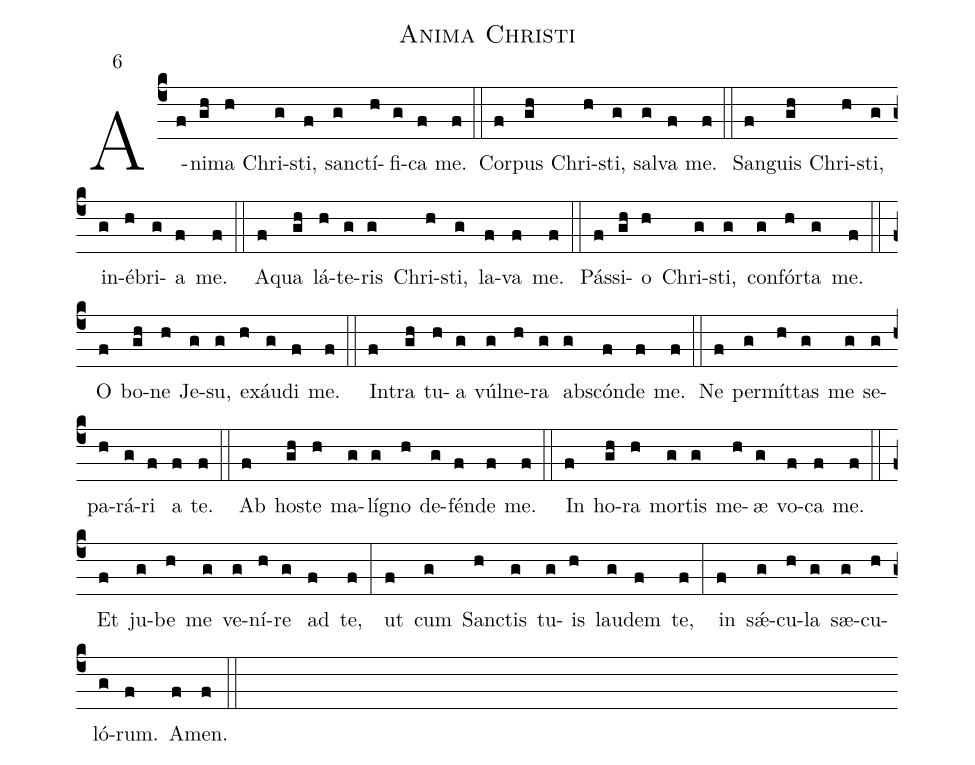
name: Anima Christi;
mode: 6;
annotation: 6;
%%
(c4) A(f)ni(gh)ma(h) Chri(g)sti,(f) san(g)ctí(h)fi(g)ca(f) me.(f) (::)
Cor(f)pus(gh) Chri(h)sti,(g) sal(g)va(f) me.(f) (::)
San(f)guis(gh) Chri(h)sti,(g) in(g)é(h)bri(g)a(f) me.(f) (::)
A(f)qua(gh) lá(h)te(g)ris(g) Chri(h)sti,(g) la(f)va(f) me.(f) (::)
Pás(f)si(gh)o(h) Chri(g)sti,(g) con(g)fór(h)ta(g) me.(f) (::)
O(f) bo(gh)ne(h) Je(g)su,(g) ex(h)áu(g)di(f) me.(f) (::)
In(f)tra(gh) tu(h)a(g) vúl(g)ne(h)ra(g) abs(g)cón(f)de(f) me.(f) (::)
Ne(f) per(g)mít(h)tas(g) me(g) se(g)pa(h)rá(g)ri(f) a(f) te.(f) (::)
Ab(f) ho(gh)ste(h) ma(g)lí(g)gno(h) de(g)fén(f)de(f) me.(f) (::)
In(f) ho(gh)ra(h) mor(g)tis(g) me(h)æ(g) vo(f)ca(f) me.(f) (::)
Et(f) ju(g)be(h) me(g) ve(g)ní(h)re(g) ad(f) te,(f) (:)
ut(f) cum(g) San(h)ctis(g) tu(g)is(h) lau(g)dem(f) te,(f) (:)
in(f) sǽ(g)cu(h)la(g) sæ(g)cu(h)ló(g)rum.(f) A(f)men.(f) (::)
